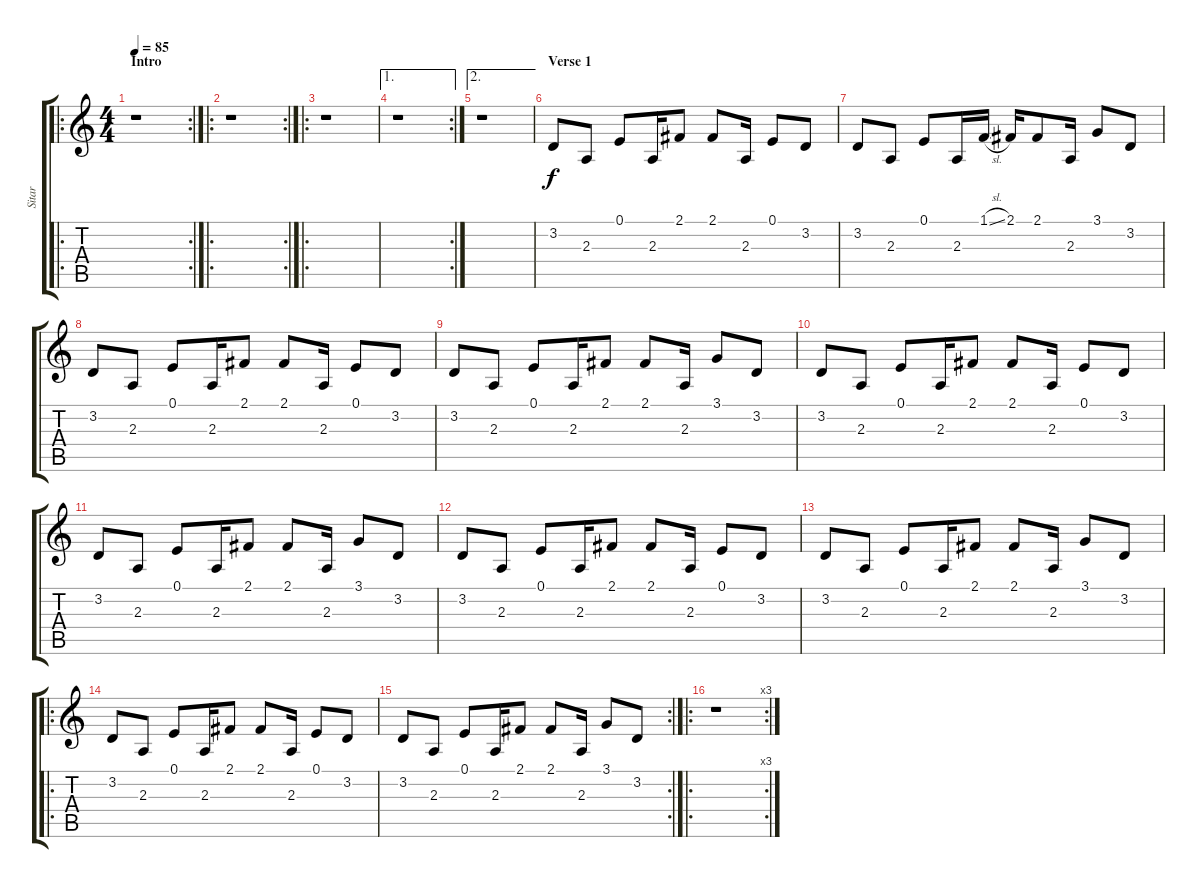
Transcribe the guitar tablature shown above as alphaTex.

\track ("Sitar" "Sitar") {instrument sitar}
\staff {score tabs}
\tuning (E4 B3 G3 D3 A2 E2) {hide}
\ro
\rc 2
\ts (4 4)
\section ("" "Intro")
\tempo 85
\clef g2
\ks c
r.1{dy f instrument sitar} |
\ro
\rc 2
r.1 |
\ro
r.1 |
\ae 1
\rc 2
r.1 |
\ae 2
r.1 |
\section ("" "Verse 1")
3.2.8 2.3.8 0.1.8 2.3.16 2.1.8 2.1.8 2.3.16 0.1.8 3.2.8 |
3.2.8 2.3.8 0.1.8 2.3.16 1.1{sl}.16 2.1.16 2.1.8 2.3.16 3.1.8 3.2.8 |
3.2.8 2.3.8 0.1.8 2.3.16 2.1.8 2.1.8 2.3.16 0.1.8 3.2.8 |
3.2.8 2.3.8 0.1.8 2.3.16 2.1.8 2.1.8 2.3.16 3.1.8 3.2.8 |
3.2.8 2.3.8 0.1.8 2.3.16 2.1.8 2.1.8 2.3.16 0.1.8 3.2.8 |
3.2.8 2.3.8 0.1.8 2.3.16 2.1.8 2.1.8 2.3.16 3.1.8 3.2.8 |
3.2.8 2.3.8 0.1.8 2.3.16 2.1.8 2.1.8 2.3.16 0.1.8 3.2.8 |
3.2.8 2.3.8 0.1.8 2.3.16 2.1.8 2.1.8 2.3.16 3.1.8 3.2.8 |
\ro
3.2.8 2.3.8 0.1.8 2.3.16 2.1.8 2.1.8 2.3.16 0.1.8 3.2.8 |
\rc 2
3.2.8 2.3.8 0.1.8 2.3.16 2.1.8 2.1.8 2.3.16 3.1.8 3.2.8 |
\ro
\rc 3
r.1
